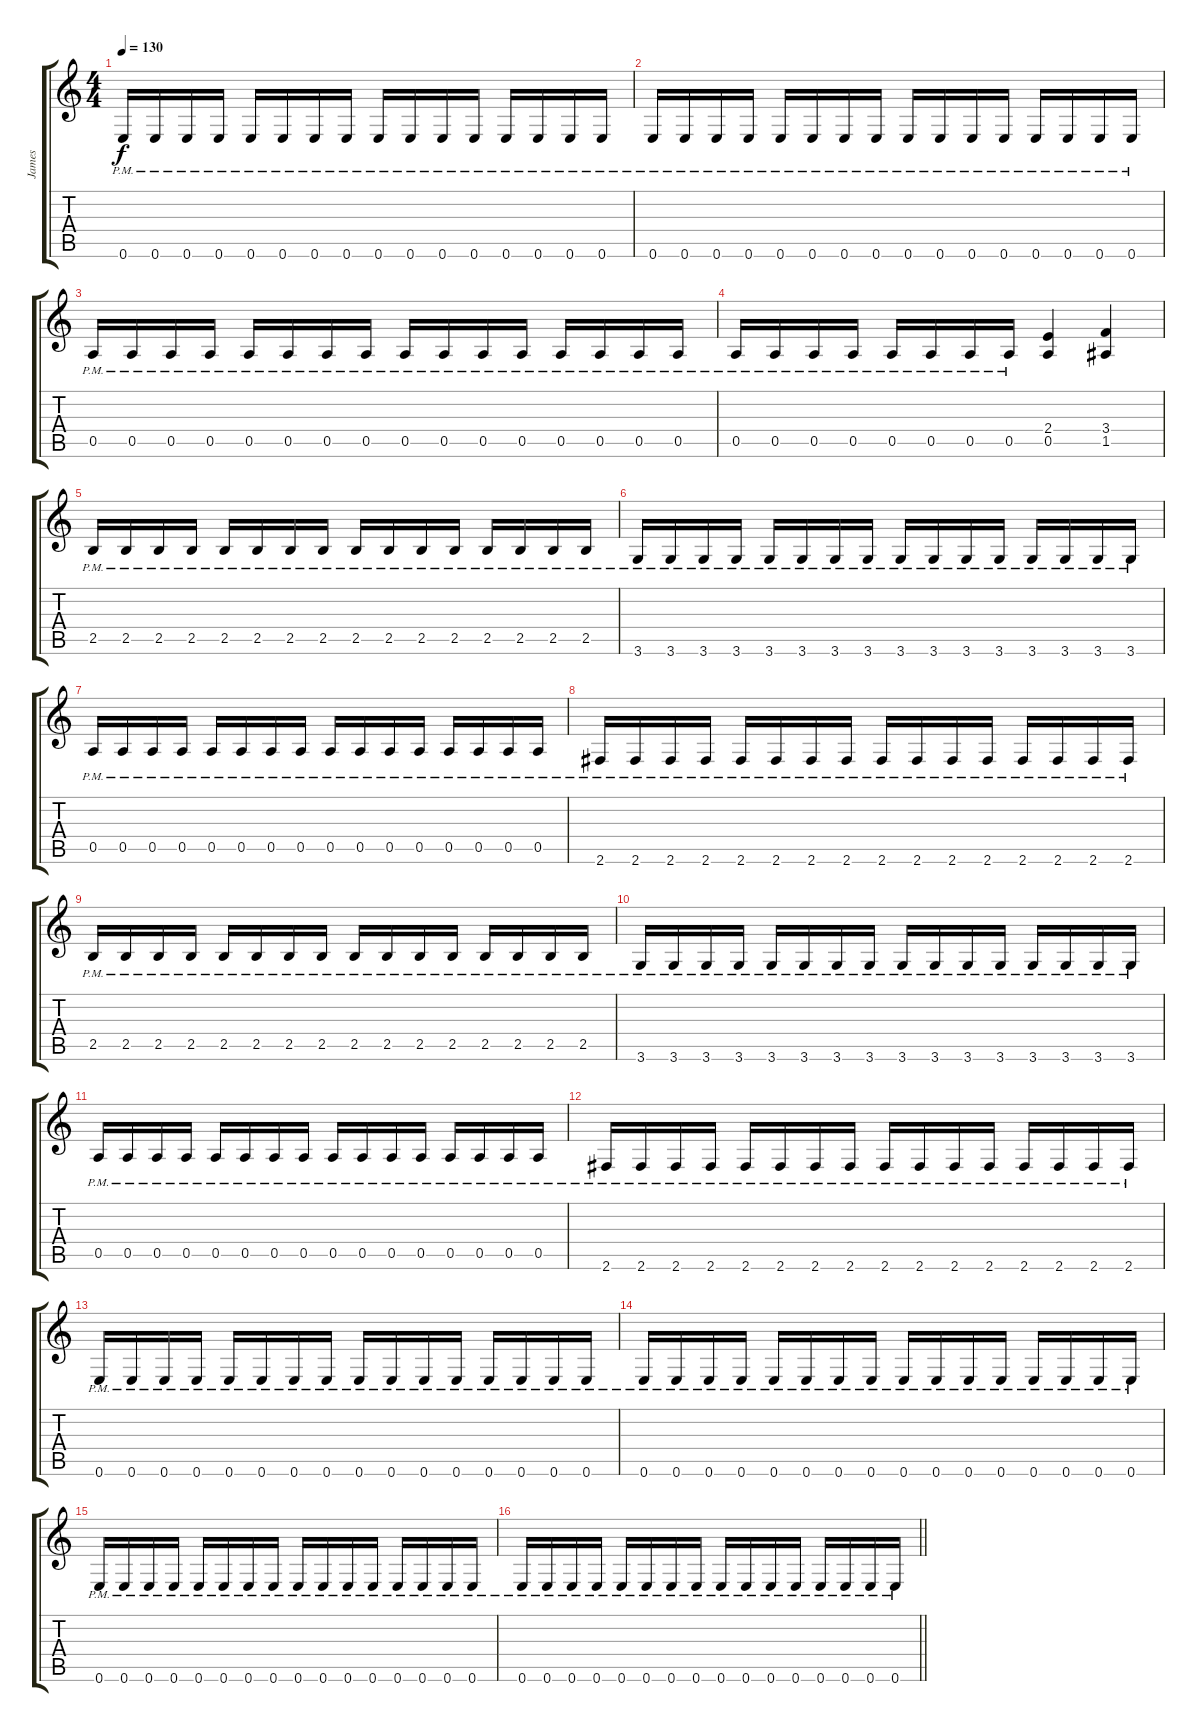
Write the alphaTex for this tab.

\track ("James" "James") {instrument distortionguitar}
\staff {score tabs}
\tuning (E4 B3 G3 D3 A2 E2) {hide}
\ts (4 4)
\tempo 130
\clef g2
\ks c
0.6{pm}.16{dy f} 0.6{pm}.16 0.6{pm}.16 0.6{pm}.16 0.6{pm}.16 0.6{pm}.16 0.6{pm}.16 0.6{pm}.16 0.6{pm}.16 0.6{pm}.16 0.6{pm}.16 0.6{pm}.16 0.6{pm}.16 0.6{pm}.16 0.6{pm}.16 0.6{pm}.16 |
0.6{pm}.16 0.6{pm}.16 0.6{pm}.16 0.6{pm}.16 0.6{pm}.16 0.6{pm}.16 0.6{pm}.16 0.6{pm}.16 0.6{pm}.16 0.6{pm}.16 0.6{pm}.16 0.6{pm}.16 0.6{pm}.16 0.6{pm}.16 0.6{pm}.16 0.6{pm}.16 |
0.5{pm}.16 0.5{pm}.16 0.5{pm}.16 0.5{pm}.16 0.5{pm}.16 0.5{pm}.16 0.5{pm}.16 0.5{pm}.16 0.5{pm}.16 0.5{pm}.16 0.5{pm}.16 0.5{pm}.16 0.5{pm}.16 0.5{pm}.16 0.5{pm}.16 0.5{pm}.16 |
0.5{pm}.16 0.5{pm}.16 0.5{pm}.16 0.5{pm}.16 0.5{pm}.16 0.5{pm}.16 0.5{pm}.16 0.5{pm}.16 (2.4 0.5).4 (3.4 1.5).4 |
2.5{pm}.16 2.5{pm}.16 2.5{pm}.16 2.5{pm}.16 2.5{pm}.16 2.5{pm}.16 2.5{pm}.16 2.5{pm}.16 2.5{pm}.16 2.5{pm}.16 2.5{pm}.16 2.5{pm}.16 2.5{pm}.16 2.5{pm}.16 2.5{pm}.16 2.5{pm}.16 |
3.6{pm}.16 3.6{pm}.16 3.6{pm}.16 3.6{pm}.16 3.6{pm}.16 3.6{pm}.16 3.6{pm}.16 3.6{pm}.16 3.6{pm}.16 3.6{pm}.16 3.6{pm}.16 3.6{pm}.16 3.6{pm}.16 3.6{pm}.16 3.6{pm}.16 3.6{pm}.16 |
0.5{pm}.16 0.5{pm}.16 0.5{pm}.16 0.5{pm}.16 0.5{pm}.16 0.5{pm}.16 0.5{pm}.16 0.5{pm}.16 0.5{pm}.16 0.5{pm}.16 0.5{pm}.16 0.5{pm}.16 0.5{pm}.16 0.5{pm}.16 0.5{pm}.16 0.5{pm}.16 |
2.6{pm}.16 2.6{pm}.16 2.6{pm}.16 2.6{pm}.16 2.6{pm}.16 2.6{pm}.16 2.6{pm}.16 2.6{pm}.16 2.6{pm}.16 2.6{pm}.16 2.6{pm}.16 2.6{pm}.16 2.6{pm}.16 2.6{pm}.16 2.6{pm}.16 2.6{pm}.16 |
2.5{pm}.16 2.5{pm}.16 2.5{pm}.16 2.5{pm}.16 2.5{pm}.16 2.5{pm}.16 2.5{pm}.16 2.5{pm}.16 2.5{pm}.16 2.5{pm}.16 2.5{pm}.16 2.5{pm}.16 2.5{pm}.16 2.5{pm}.16 2.5{pm}.16 2.5{pm}.16 |
3.6{pm}.16 3.6{pm}.16 3.6{pm}.16 3.6{pm}.16 3.6{pm}.16 3.6{pm}.16 3.6{pm}.16 3.6{pm}.16 3.6{pm}.16 3.6{pm}.16 3.6{pm}.16 3.6{pm}.16 3.6{pm}.16 3.6{pm}.16 3.6{pm}.16 3.6{pm}.16 |
0.5{pm}.16 0.5{pm}.16 0.5{pm}.16 0.5{pm}.16 0.5{pm}.16 0.5{pm}.16 0.5{pm}.16 0.5{pm}.16 0.5{pm}.16 0.5{pm}.16 0.5{pm}.16 0.5{pm}.16 0.5{pm}.16 0.5{pm}.16 0.5{pm}.16 0.5{pm}.16 |
2.6{pm}.16 2.6{pm}.16 2.6{pm}.16 2.6{pm}.16 2.6{pm}.16 2.6{pm}.16 2.6{pm}.16 2.6{pm}.16 2.6{pm}.16 2.6{pm}.16 2.6{pm}.16 2.6{pm}.16 2.6{pm}.16 2.6{pm}.16 2.6{pm}.16 2.6{pm}.16 |
0.6{pm}.16 0.6{pm}.16 0.6{pm}.16 0.6{pm}.16 0.6{pm}.16 0.6{pm}.16 0.6{pm}.16 0.6{pm}.16 0.6{pm}.16 0.6{pm}.16 0.6{pm}.16 0.6{pm}.16 0.6{pm}.16 0.6{pm}.16 0.6{pm}.16 0.6{pm}.16 |
0.6{pm}.16 0.6{pm}.16 0.6{pm}.16 0.6{pm}.16 0.6{pm}.16 0.6{pm}.16 0.6{pm}.16 0.6{pm}.16 0.6{pm}.16 0.6{pm}.16 0.6{pm}.16 0.6{pm}.16 0.6{pm}.16 0.6{pm}.16 0.6{pm}.16 0.6{pm}.16 |
0.6{pm}.16 0.6{pm}.16 0.6{pm}.16 0.6{pm}.16 0.6{pm}.16 0.6{pm}.16 0.6{pm}.16 0.6{pm}.16 0.6{pm}.16 0.6{pm}.16 0.6{pm}.16 0.6{pm}.16 0.6{pm}.16 0.6{pm}.16 0.6{pm}.16 0.6{pm}.16 |
\barLineRight lightlight
0.6{pm}.16 0.6{pm}.16 0.6{pm}.16 0.6{pm}.16 0.6{pm}.16 0.6{pm}.16 0.6{pm}.16 0.6{pm}.16 0.6{pm}.16 0.6{pm}.16 0.6{pm}.16 0.6{pm}.16 0.6{pm}.16 0.6{pm}.16 0.6{pm}.16 0.6{pm}.16
